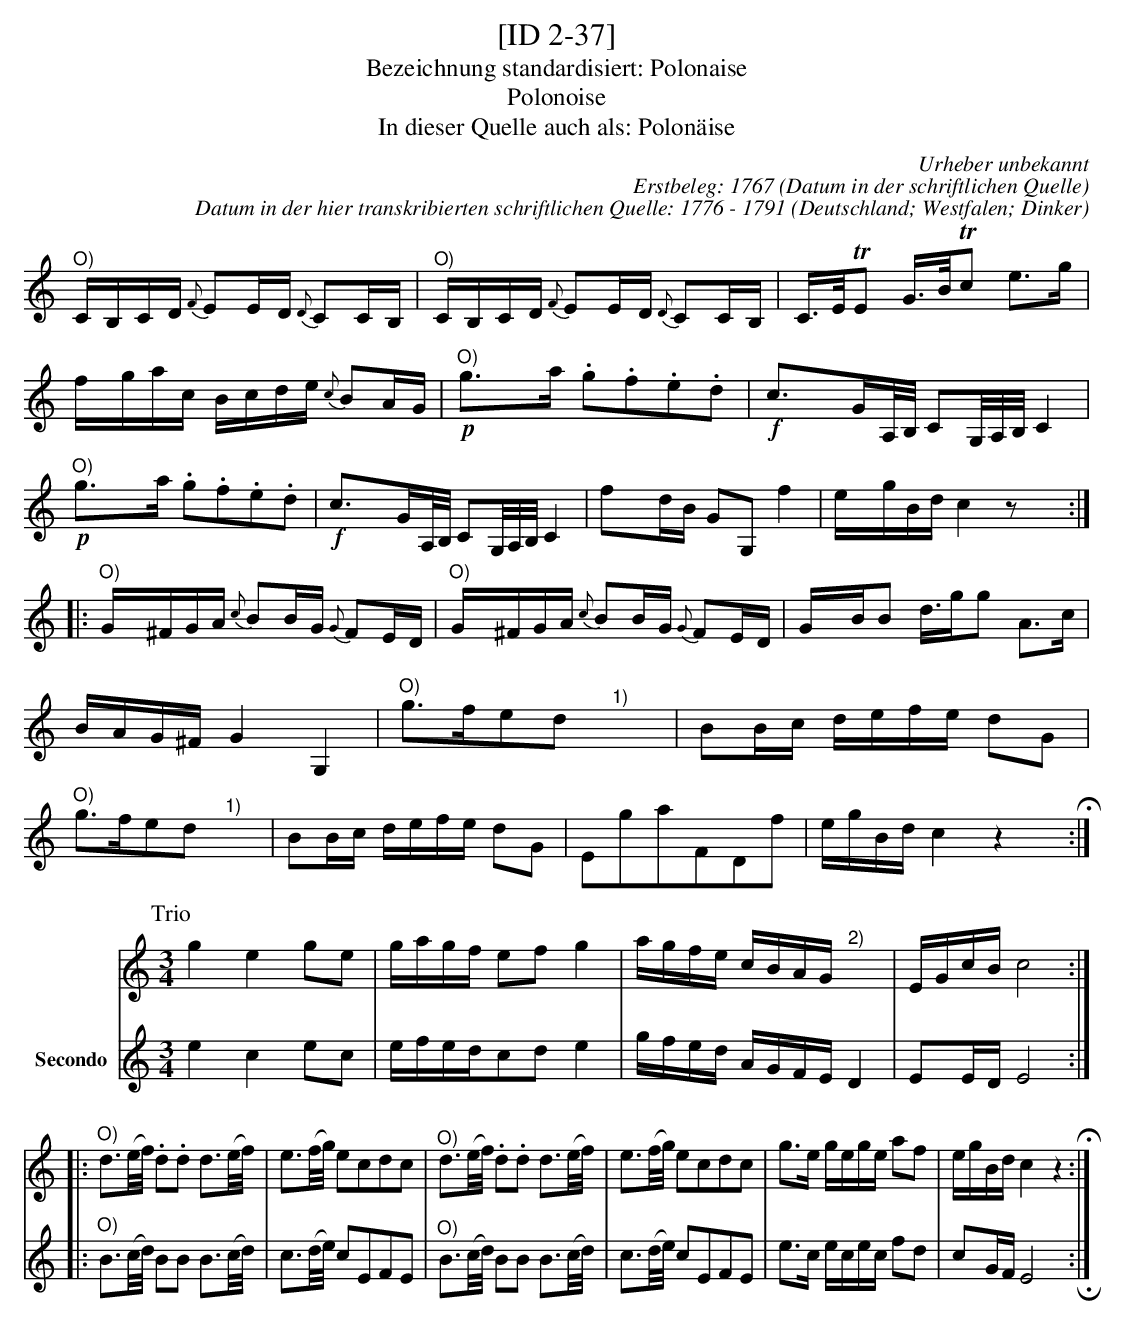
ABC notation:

X:1
T:[ID 2-37]
T:Bezeichnung standardisiert: Polonaise
T:Polonoise
T:In dieser Quelle auch als: Polon\"aise
C:Urheber unbekannt
C:Erstbeleg: 1767 (Datum in der schriftlichen Quelle)
C:Datum in der hier transkribierten schriftlichen Quelle: 1776 - 1791
O:Deutschland; Westfalen; Dinker
L:1/16
M:none
K:C
V:1
"^O)"CB,CD {F}E2ED {D}C2CB, |\
"^O)"CB,CD {F}E2ED {D}C2CB, | C>ETE2 G>BTc2 e2>g2 | fgac Bcde{c} B2AG |\
"^O)"!p!g2>a2 .g2.f2.e2.d2 | !f!c2>G2,/A,/B,/ C2G,/A,/B,/C4 | \
"^O)"!p!g2>a2 .g2.f2.e2.d2 | !f!c2>G2,/A,/B,/ C2G,/A,/B,/C4 | f2dB G2G,2f4 | egBdc4z2x2 ::
"^O)"G^FGA {c}B2BG {G}F2ED | \
"^O)"G^FGA {c}B2BG {G}F2ED | GBB2 d3/gg2 A2>c2 | BAG^FG4G,4 |\
"^O)" g2>f2e2d2"^1)" x4 | B2Bc defe d2G2 | \
"^O)" g2>f2e2d2"^1)" x4 | B2Bc defe d2G2 | E2g2a2F2D2f2 | egBdc4z4 H:|
P:Trio
M:3/4
g4e4g2e2 | gagf e2f2g4 | agfe cBAG "^2)"x4 | EGcBc8 ::
"^O)"d3(e/f/) .d2.d2 d3(e/f/) | e3(f/g/) e2c2d2c2 | \
"^O)"d3(e/f/) .d2.d2 d3(e/f/) | e3(f/g/) e2c2d2c2 | g2>e2 gege a2f2 | egBd c4z4 H:|
V:2 name="Secondo"
K: clef=none
x12 !invisible!| x12 !invisible!| x12x !invisible!| x12 !invisible!|\
x12 !invisible!| x12 x/!invisible!| x12 !invisible!| x12!invisible!|\
x12 !invisible!| x12 !invisible!::
x12 !invisible!| x12 !invisible!| x12 !invisible!| x12 !invisible!|\
x12 !invisible!| x12 !invisible!| x12 !invisible!| x12 !invisible!|\
x12 !invisible!| x12 !invisible!:|
P:Trio
M:3/4
[K:treble]e4c4e2c2 | efedc2d2e4 | gfed AGFED4 | E2EDE8 ::
"^O)"B3(c/d/) B2B2 B3(c/d/) | c3(d/e/) c2E2F2E2 | \
"^O)"B3(c/d/) B2B2 B3(c/d/) | c3(d/e/) c2E2F2E2 | e2>c2 ecec f2d2 | c2GFE8 !invertedfermata!:|
